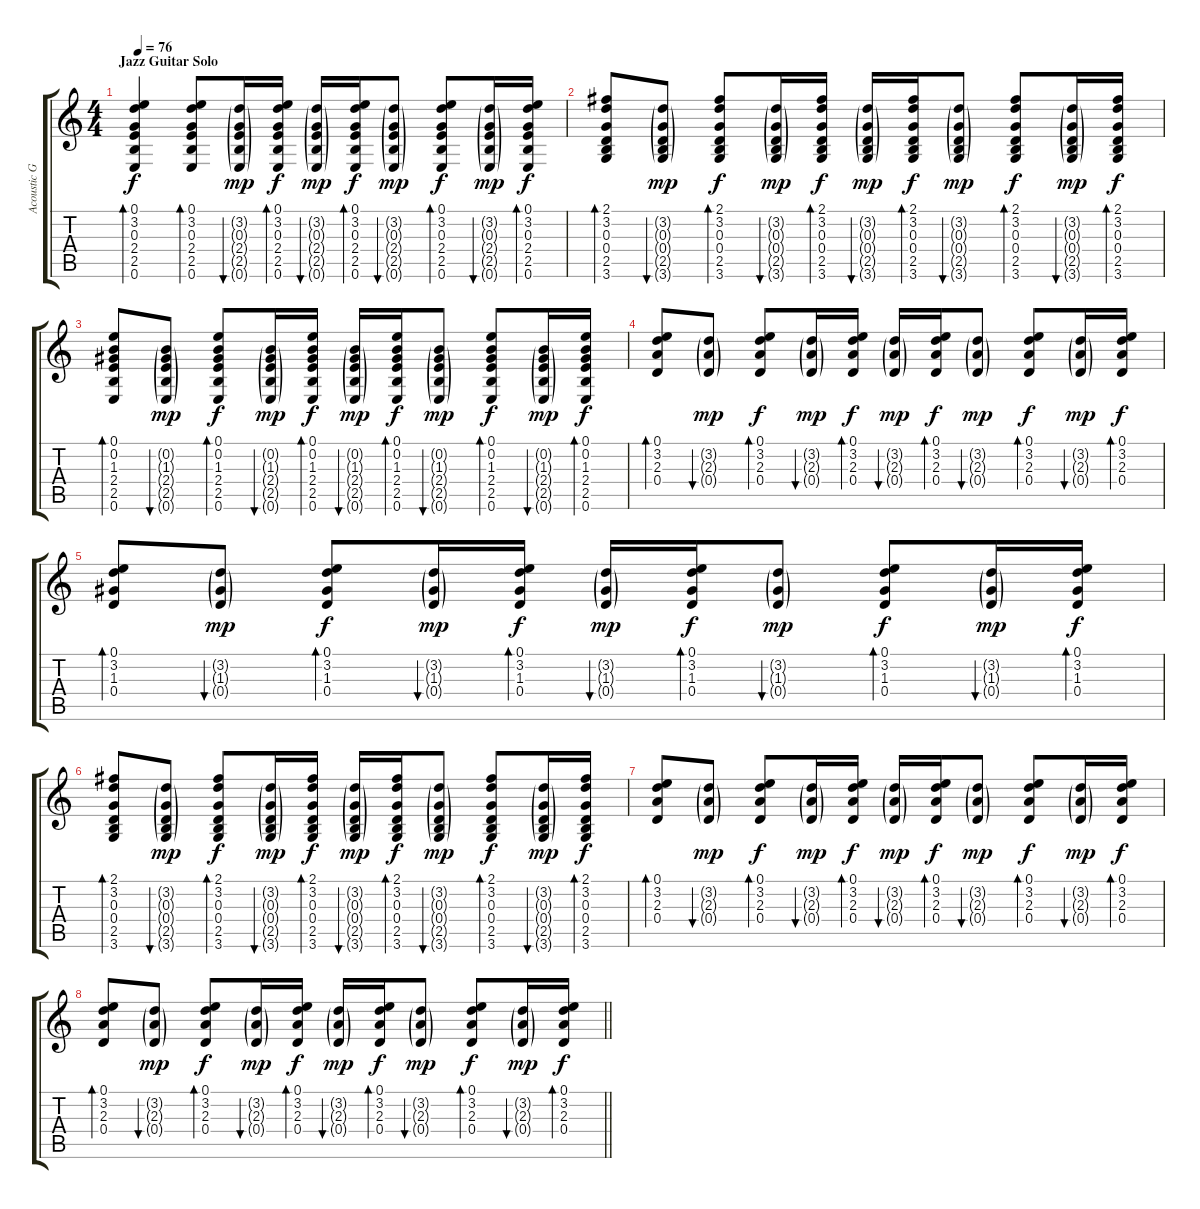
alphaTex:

\track ("Acoustic Guitar 2" "Acoustic G") {instrument acousticguitarsteel}
\staff {score tabs}
\tuning (E4 B3 G3 D3 A2 E2) {hide}
\ts (4 4)
\section ("" "Jazz Guitar Solo")
\tempo 76
\clef g2
\ks c
(0.1 3.2 0.3 2.4 2.5 0.6).4{bd 120 dy f} (0.1 3.2 0.3 2.4 2.5 0.6).8{bd 60} (3.2{g} 0.3{g} 2.4{g} 2.5{g} 0.6{g}).16{bu 60 dy mp} (0.1 3.2 0.3 2.4 2.5 0.6).16{bd 60 dy f} (3.2{g} 0.3{g} 2.4{g} 2.5{g} 0.6{g}).16{bu 60 dy mp} (0.1 3.2 0.3 2.4 2.5 0.6).16{bd 60 dy f} (3.2{g} 0.3{g} 2.4{g} 2.5{g} 0.6{g}).8{bu 60 dy mp} (0.1 3.2 0.3 2.4 2.5 0.6).8{bd 60 dy f} (3.2{g} 0.3{g} 2.4{g} 2.5{g} 0.6{g}).16{bu 60 dy mp} (0.1 3.2 0.3 2.4 2.5 0.6).16{bd 60 dy f} |
(2.1 3.2 0.3 0.4 2.5 3.6).8{bd 60} (3.2{g} 0.3{g} 0.4{g} 2.5{g} 3.6{g}).8{bu 60 dy mp} (2.1 3.2 0.3 0.4 2.5 3.6).8{bd 60 dy f} (3.2{g} 0.3{g} 0.4{g} 2.5{g} 3.6{g}).16{bu 60 dy mp} (2.1 3.2 0.3 0.4 2.5 3.6).16{bd 60 dy f} (3.2{g} 0.3{g} 0.4{g} 2.5{g} 3.6{g}).16{bu 60 dy mp} (2.1 3.2 0.3 0.4 2.5 3.6).16{bd 60 dy f} (3.2{g} 0.3{g} 0.4{g} 2.5{g} 3.6{g}).8{bu 60 dy mp} (2.1 3.2 0.3 0.4 2.5 3.6).8{bd 60 dy f} (3.2{g} 0.3{g} 0.4{g} 2.5{g} 3.6{g}).16{bu 60 dy mp} (2.1 3.2 0.3 0.4 2.5 3.6).16{bd 60 dy f} |
(0.1 0.2 1.3 2.4 2.5 0.6).8{bd 60} (0.2{g} 1.3{g} 2.4{g} 2.5{g} 0.6{g}).8{bu 60 dy mp} (0.1 0.2 1.3 2.4 2.5 0.6).8{bd 60 dy f} (0.2{g} 1.3{g} 2.4{g} 2.5{g} 0.6{g}).16{bu 60 dy mp} (0.1 0.2 1.3 2.4 2.5 0.6).16{bd 60 dy f} (0.2{g} 1.3{g} 2.4{g} 2.5{g} 0.6{g}).16{bu 60 dy mp} (0.1 0.2 1.3 2.4 2.5 0.6).16{bd 60 dy f} (0.2{g} 1.3{g} 2.4{g} 2.5{g} 0.6{g}).8{bu 60 dy mp} (0.1 0.2 1.3 2.4 2.5 0.6).8{bd 60 dy f} (0.2{g} 1.3{g} 2.4{g} 2.5{g} 0.6{g}).16{bu 60 dy mp} (0.1 0.2 1.3 2.4 2.5 0.6).16{bd 60 dy f} |
(0.1 3.2 2.3 0.4).8{bd 60} (3.2{g} 2.3{g} 0.4{g}).8{bu 60 dy mp} (0.1 3.2 2.3 0.4).8{bd 60 dy f} (3.2{g} 2.3{g} 0.4{g}).16{bu 60 dy mp} (0.1 3.2 2.3 0.4).16{bd 60 dy f} (3.2{g} 2.3{g} 0.4{g}).16{bu 60 dy mp} (0.1 3.2 2.3 0.4).16{bd 60 dy f} (3.2{g} 2.3{g} 0.4{g}).8{bu 60 dy mp} (0.1 3.2 2.3 0.4).8{bd 60 dy f} (3.2{g} 2.3{g} 0.4{g}).16{bu 60 dy mp} (0.1 3.2 2.3 0.4).16{bd 60 dy f} |
(0.1 3.2 1.3 0.4).8{bd 60} (3.2{g} 1.3{g} 0.4{g}).8{bu 60 dy mp} (0.1 3.2 1.3 0.4).8{bd 60 dy f} (3.2{g} 1.3{g} 0.4{g}).16{bu 60 dy mp} (0.1 3.2 1.3 0.4).16{bd 60 dy f} (3.2{g} 1.3{g} 0.4{g}).16{bu 60 dy mp} (0.1 3.2 1.3 0.4).16{bd 60 dy f} (3.2{g} 1.3{g} 0.4{g}).8{bu 60 dy mp} (0.1 3.2 1.3 0.4).8{bd 60 dy f} (3.2{g} 1.3{g} 0.4{g}).16{bu 60 dy mp} (0.1 3.2 1.3 0.4).16{bd 60 dy f} |
(2.1 3.2 0.3 0.4 2.5 3.6).8{bd 60} (3.2{g} 0.3{g} 0.4{g} 2.5{g} 3.6{g}).8{bu 60 dy mp} (2.1 3.2 0.3 0.4 2.5 3.6).8{bd 60 dy f} (3.2{g} 0.3{g} 0.4{g} 2.5{g} 3.6{g}).16{bu 60 dy mp} (2.1 3.2 0.3 0.4 2.5 3.6).16{bd 60 dy f} (3.2{g} 0.3{g} 0.4{g} 2.5{g} 3.6{g}).16{bu 60 dy mp} (2.1 3.2 0.3 0.4 2.5 3.6).16{bd 60 dy f} (3.2{g} 0.3{g} 0.4{g} 2.5{g} 3.6{g}).8{bu 60 dy mp} (2.1 3.2 0.3 0.4 2.5 3.6).8{bd 60 dy f} (3.2{g} 0.3{g} 0.4{g} 2.5{g} 3.6{g}).16{bu 60 dy mp} (2.1 3.2 0.3 0.4 2.5 3.6).16{bd 60 dy f} |
(0.1 3.2 2.3 0.4).8{bd 60} (3.2{g} 2.3{g} 0.4{g}).8{bu 60 dy mp} (0.1 3.2 2.3 0.4).8{bd 60 dy f} (3.2{g} 2.3{g} 0.4{g}).16{bu 60 dy mp} (0.1 3.2 2.3 0.4).16{bd 60 dy f} (3.2{g} 2.3{g} 0.4{g}).16{bu 60 dy mp} (0.1 3.2 2.3 0.4).16{bd 60 dy f} (3.2{g} 2.3{g} 0.4{g}).8{bu 60 dy mp} (0.1 3.2 2.3 0.4).8{bd 60 dy f} (3.2{g} 2.3{g} 0.4{g}).16{bu 60 dy mp} (0.1 3.2 2.3 0.4).16{bd 60 dy f} |
\barLineRight lightlight
(0.1 3.2 2.3 0.4).8{bd 60} (3.2{g} 2.3{g} 0.4{g}).8{bu 60 dy mp} (0.1 3.2 2.3 0.4).8{bd 60 dy f} (3.2{g} 2.3{g} 0.4{g}).16{bu 60 dy mp} (0.1 3.2 2.3 0.4).16{bd 60 dy f} (3.2{g} 2.3{g} 0.4{g}).16{bu 60 dy mp} (0.1 3.2 2.3 0.4).16{bd 60 dy f} (3.2{g} 2.3{g} 0.4{g}).8{bu 60 dy mp} (0.1 3.2 2.3 0.4).8{bd 60 dy f} (3.2{g} 2.3{g} 0.4{g}).16{bu 60 dy mp} (0.1 3.2 2.3 0.4).16{bd 60 dy f}
